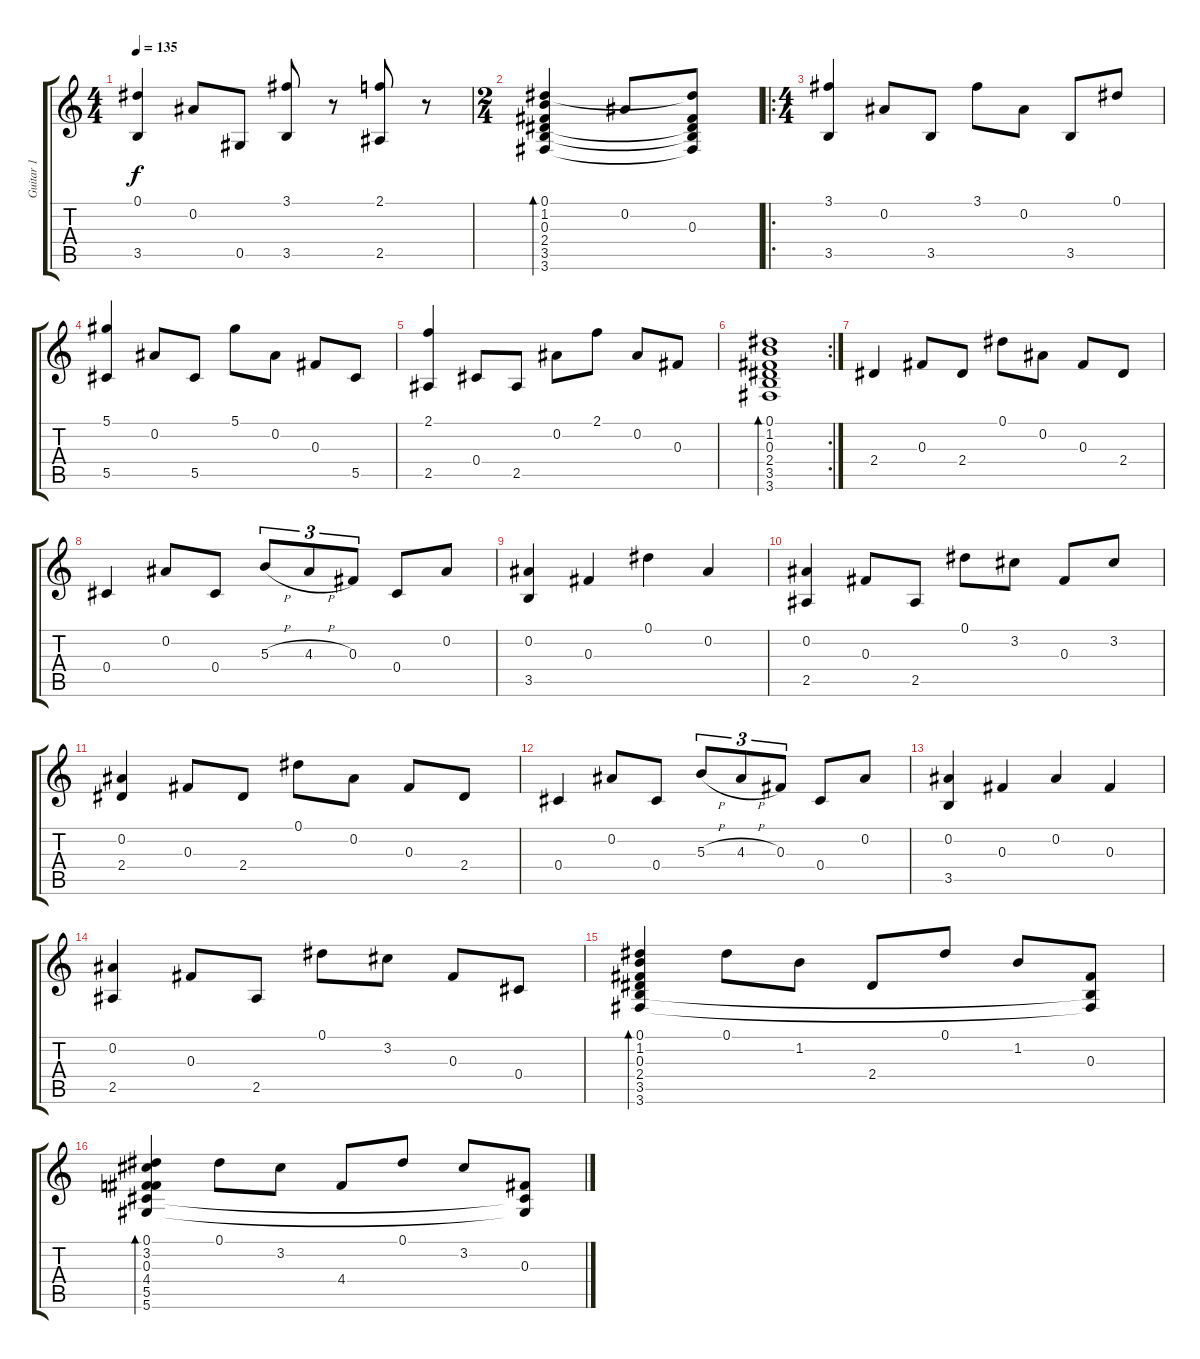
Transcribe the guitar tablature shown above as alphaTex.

\track ("Guitar 1" "Guitar 1") {instrument acousticguitarsteel}
\staff {score tabs}
\tuning (Eb4 Bb3 Gb3 Db3 Ab2 Eb2) {hide}
\ts (4 4)
\tempo 135
\clef g2
\ks c
(0.1 3.5).4{dy f} 0.2.8 0.5.8 (3.1 3.5).8 r.8 (2.1 2.5).8 r.8 |
\ts (2 4)
(0.1 1.2 0.3 2.4 3.5 3.6).4{bd 60} 0.2.8 (0.1{t} 0.3 2.4{t} 3.5{t} 3.6{t}).8 |
\ro
\ts (4 4)
(3.1 3.5).4 0.2.8 3.5.8 3.1.8 0.2.8 3.5.8 0.1.8 |
(5.1 5.5).4 0.2.8 5.5.8 5.1.8 0.2.8 0.3.8 5.5.8 |
(2.1 2.5).4 0.4.8 2.5.8 0.2.8 2.1.8 0.2.8 0.3.8 |
\rc 2
(0.1 1.2 0.3 2.4 3.5 3.6).1{bd 60} |
2.4.4 0.3.8 2.4.8 0.1.8 0.2.8 0.3.8 2.4.8 |
0.4.4 0.2.8 0.4.8 5.3{h}.8{tu (3 2)} 4.3{h}.8{tu (3 2)} 0.3.8{tu (3 2)} 0.4.8 0.2.8 |
(0.2 3.5).4 0.3.4 0.1.4 0.2.4 |
(0.2 2.5).4 0.3.8 2.5.8 0.1.8 3.2.8 0.3.8 3.2.8 |
(0.2 2.4).4 0.3.8 2.4.8 0.1.8 0.2.8 0.3.8 2.4.8 |
0.4.4 0.2.8 0.4.8 5.3{h}.8{tu (3 2)} 4.3{h}.8{tu (3 2)} 0.3.8{tu (3 2)} 0.4.8 0.2.8 |
(0.2 3.5).4 0.3.4 0.2.4 0.3.4 |
(0.2 2.5).4 0.3.8 2.5.8 0.1.8 3.2.8 0.3.8 0.4.8 |
(0.1 1.2 0.3 2.4 3.5 3.6).4{bd 60} 0.1.8 1.2.8 2.4.8 0.1.8 1.2.8 (0.3 3.5{t} 3.6{t}).8 |
(0.1 3.2 0.3 4.4 5.5 5.6).4{bd 60} 0.1.8 3.2.8 4.4.8 0.1.8 3.2.8 (0.3 5.5{t} 5.6{t}).8
